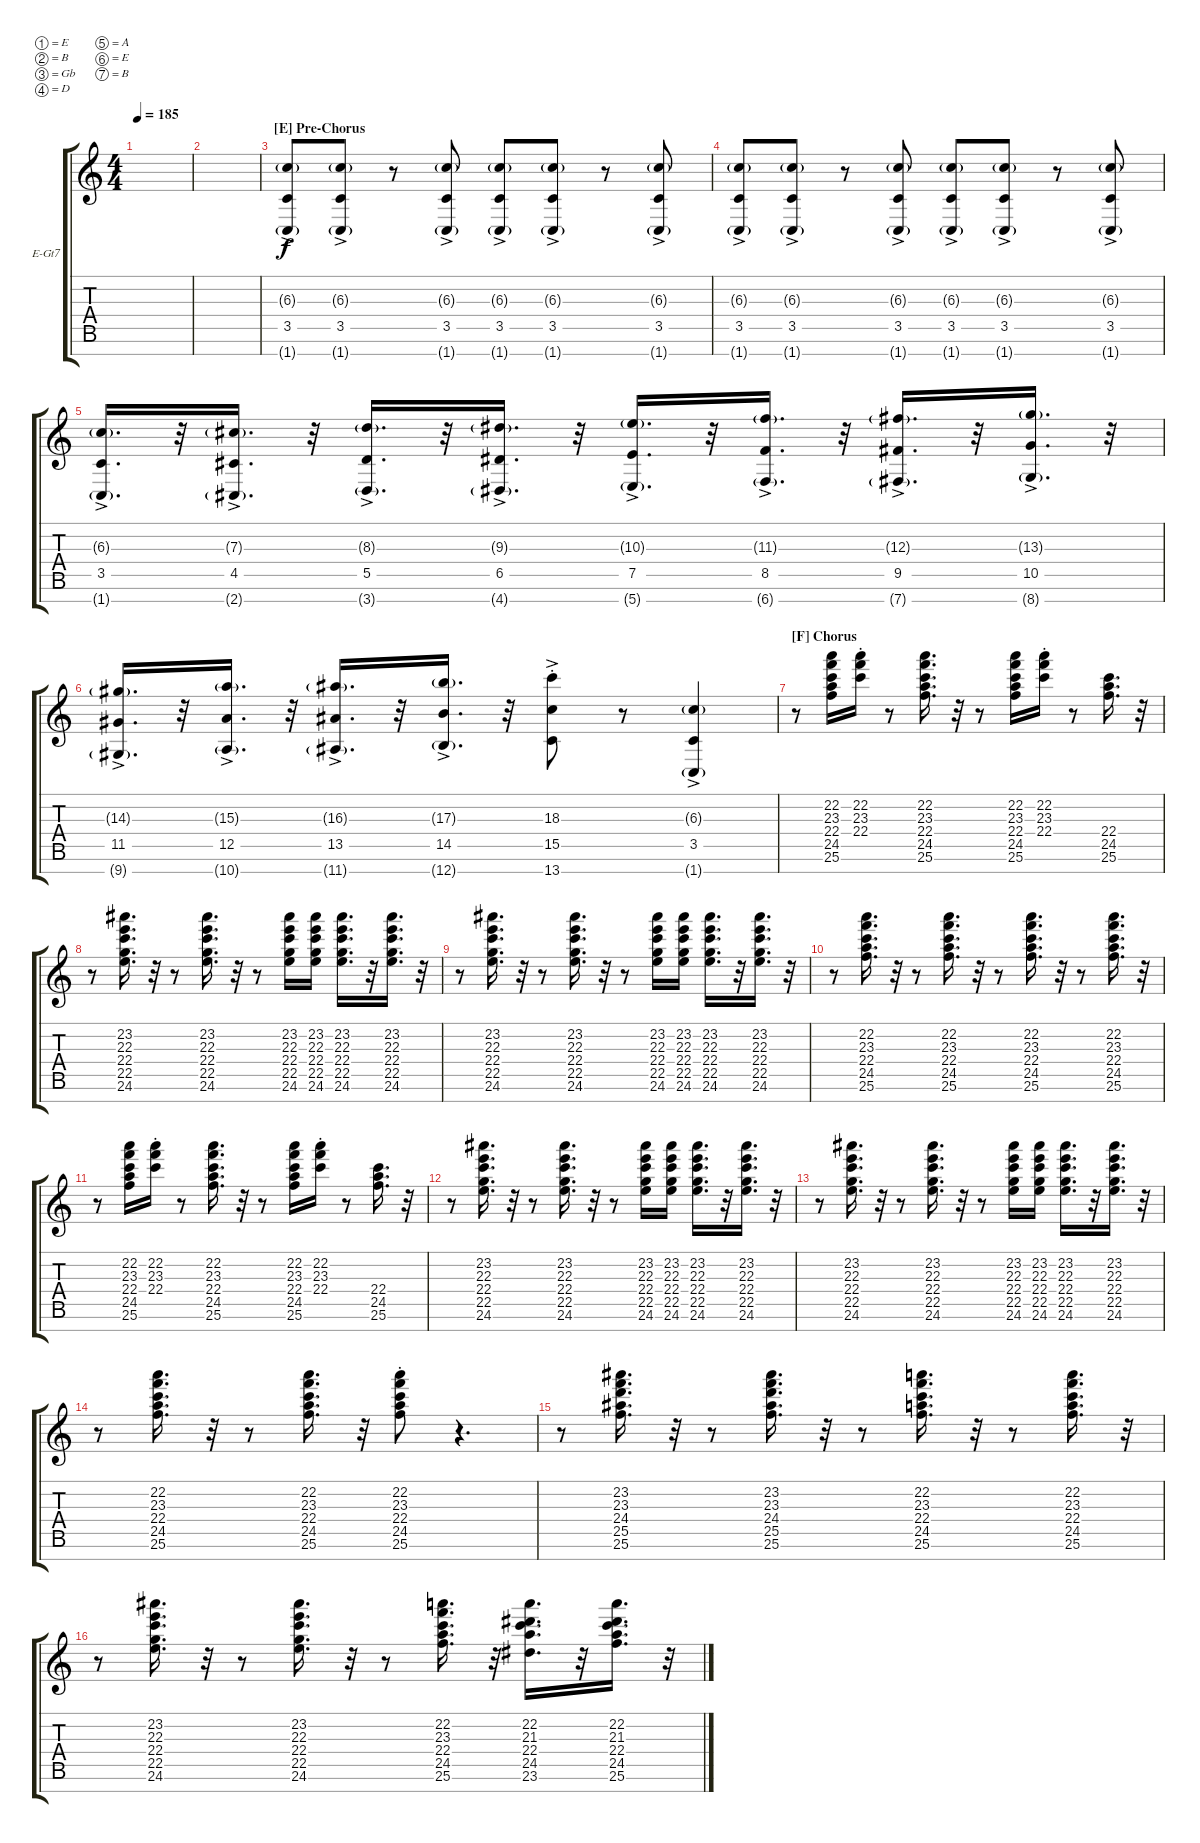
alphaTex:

\defaultSystemsLayout 4
\bracketExtendMode groupsimilarinstruments
\firstSystemTrackNameOrientation horizontal
\otherSystemsTrackNameOrientation horizontal
\track ("Horn I" "E-Gt7") {instrument synthbrass1}
\staff {score tabs}
\tuning (E4 B3 Gb3 D3 A2 E2 B1)
\displaytranspose 12
\ts (4 4)
\tempo 185
\clef g2
\scale
0.333333
\ks c
|
\scale
0.333333 |
\section ("E" "Pre-Chorus")
\scale
0.333333 (6.3{g} 3.5{ac} 1.7{g}).8 (3.5{ac} 6.3{g} 1.7{g}).8 r.8 (3.5{ac} 6.3{g} 1.7{g}).8 (3.5{ac} 6.3{g} 1.7{g}).8 (3.5{ac} 6.3{g} 1.7{g}).8 r.8 (3.5{ac} 6.3{g} 1.7{g}).8 |
\scale
0.333333 (3.5{ac} 6.3{g} 1.7{g}).8 (3.5{ac} 6.3{g} 1.7{g}).8 r.8 (3.5{ac} 6.3{g} 1.7{g}).8 (3.5{ac} 6.3{g} 1.7{g}).8 (3.5{ac} 6.3{g} 1.7{g}).8 r.8 (3.5{ac} 6.3{g} 1.7{g}).8 |
\scale
0.333333 (3.5{ac} 6.3{g} 1.7{g}).16{d} r.32 (4.5{ac} 7.3{g} 2.7{g}).16{d} r.32 (5.5{ac} 8.3{g} 3.7{g}).16{d} r.32 (6.5{ac} 9.3{g} 4.7{g}).16{d} r.32 (7.5{ac} 10.3{g} 5.7{g}).16{d} r.32 (8.5{ac} 11.3{g} 6.7{g}).16{d} r.32 (9.5{ac} 12.3{g} 7.7{g}).16{d} r.32 (10.5{ac} 13.3{g} 8.7{g}).16{d} r.32 |
\scale
0.333333 (11.5{ac} 14.3{g} 9.7{g}).16{d} r.32 (12.5{ac} 15.3{g} 10.7{g}).16{d} r.32 (13.5{ac} 16.3{g} 11.7{g}).16{d} r.32 (14.5{ac} 17.3{g} 12.7{g}).16{d} r.32 (15.5{ac st} 18.3{st} 13.7{st}).8 r.8 (1.7{g} 3.5{ac} 6.3{g}).4 |
\section ("F" "Chorus")
\scale
0.333333 r.8 (22.2 23.3 22.4 24.5 25.6).16 (23.3{st} 22.2{st} 22.4{st}).16 r.8 (22.2 23.3 22.4 24.5 25.6).16{d} r.32 r.8 (22.2 23.3 22.4 24.5 25.6).16 (23.3{st} 22.2{st} 22.4{st}).16 r.8 (24.5 22.4 25.6).16{d} r.32 |
\scale
0.333333 r.8 (23.2 22.4 22.3 24.6 22.5).16{d} r.32 r.8 (23.2 22.4 22.3 24.6 22.5).16{d} r.32 r.8 (23.2 22.4 22.3 22.5 24.6).16 (23.2 22.4 22.3 22.5 24.6).16 (23.2 22.4 22.3 22.5 24.6).16{d} r.32 (23.2 22.4 22.3 24.6 22.5).16{d} r.32 |
\scale
0.333333 r.8 (23.2 22.4 22.3 24.6 22.5).16{d} r.32 r.8 (23.2 22.4 22.3 24.6 22.5).16{d} r.32 r.8 (23.2 22.4 22.3 22.5 24.6).16 (23.2 22.4 22.3 22.5 24.6).16 (23.2 22.4 22.3 22.5 24.6).16{d} r.32 (23.2 22.4 22.3 24.6 22.5).16{d} r.32 |
\scale
0.333333 r.8 (22.2 23.3 22.4 24.5 25.6).16{d} r.32 r.8 (22.2 23.3 22.4 24.5 25.6).16{d} r.32 r.8 (22.2 23.3 22.4 24.5 25.6).16{d} r.32 r.8 (22.2 23.3 22.4 24.5 25.6).16{d} r.32 |
\scale
0.333333 r.8 (22.2 23.3 22.4 24.5 25.6).16 (23.3{st} 22.2{st} 22.4{st}).16 r.8 (22.2 23.3 22.4 24.5 25.6).16{d} r.32 r.8 (22.2 23.3 22.4 24.5 25.6).16 (23.3{st} 22.2{st} 22.4{st}).16 r.8 (24.5 22.4 25.6).16{d} r.32 |
\scale
0.333333 r.8 (23.2 22.4 22.3 24.6 22.5).16{d} r.32 r.8 (23.2 22.4 22.3 24.6 22.5).16{d} r.32 r.8 (23.2 22.4 22.3 22.5 24.6).16 (23.2 22.4 22.3 22.5 24.6).16 (23.2 22.4 22.3 22.5 24.6).16{d} r.32 (23.2 22.4 22.3 24.6 22.5).16{d} r.32 |
\scale
0.333333 r.8 (23.2 22.4 22.3 24.6 22.5).16{d} r.32 r.8 (23.2 22.4 22.3 24.6 22.5).16{d} r.32 r.8 (23.2 22.4 22.3 22.5 24.6).16 (23.2 22.4 22.3 22.5 24.6).16 (23.2 22.4 22.3 22.5 24.6).16{d} r.32 (23.2 22.4 22.3 24.6 22.5).16{d} r.32 |
\scale
0.333333 r.8 (22.2 23.3 22.4 24.5 25.6).16{d} r.32 r.8 (22.2 23.3 22.4 24.5 25.6).16{d} r.32 (22.2{st} 23.3{st} 22.4{st} 24.5{st} 25.6{st}).8 r.4{d} |
\scale
0.333333 r.8 (23.2 23.3 24.4 25.5 25.6).16{d} r.32 r.8 (23.2 23.3 24.4 25.5 25.6).16{d} r.32 r.8 (22.2 23.3 22.4 24.5 25.6).16{d} r.32 r.8 (22.2 23.3 22.4 24.5 25.6).16{d} r.32 |
\scale
0.333333 r.8 (23.2 22.4 22.3 24.6 22.5).16{d} r.32 r.8 (23.2 22.4 22.3 24.6 22.5).16{d} r.32 r.8 (22.2 23.3 22.4 24.5 25.6).16{d} r.32 (22.2 21.3 22.4 24.5 23.6).16{d} r.32 (24.5 25.6 22.4 21.3 22.2).16{d} r.32
